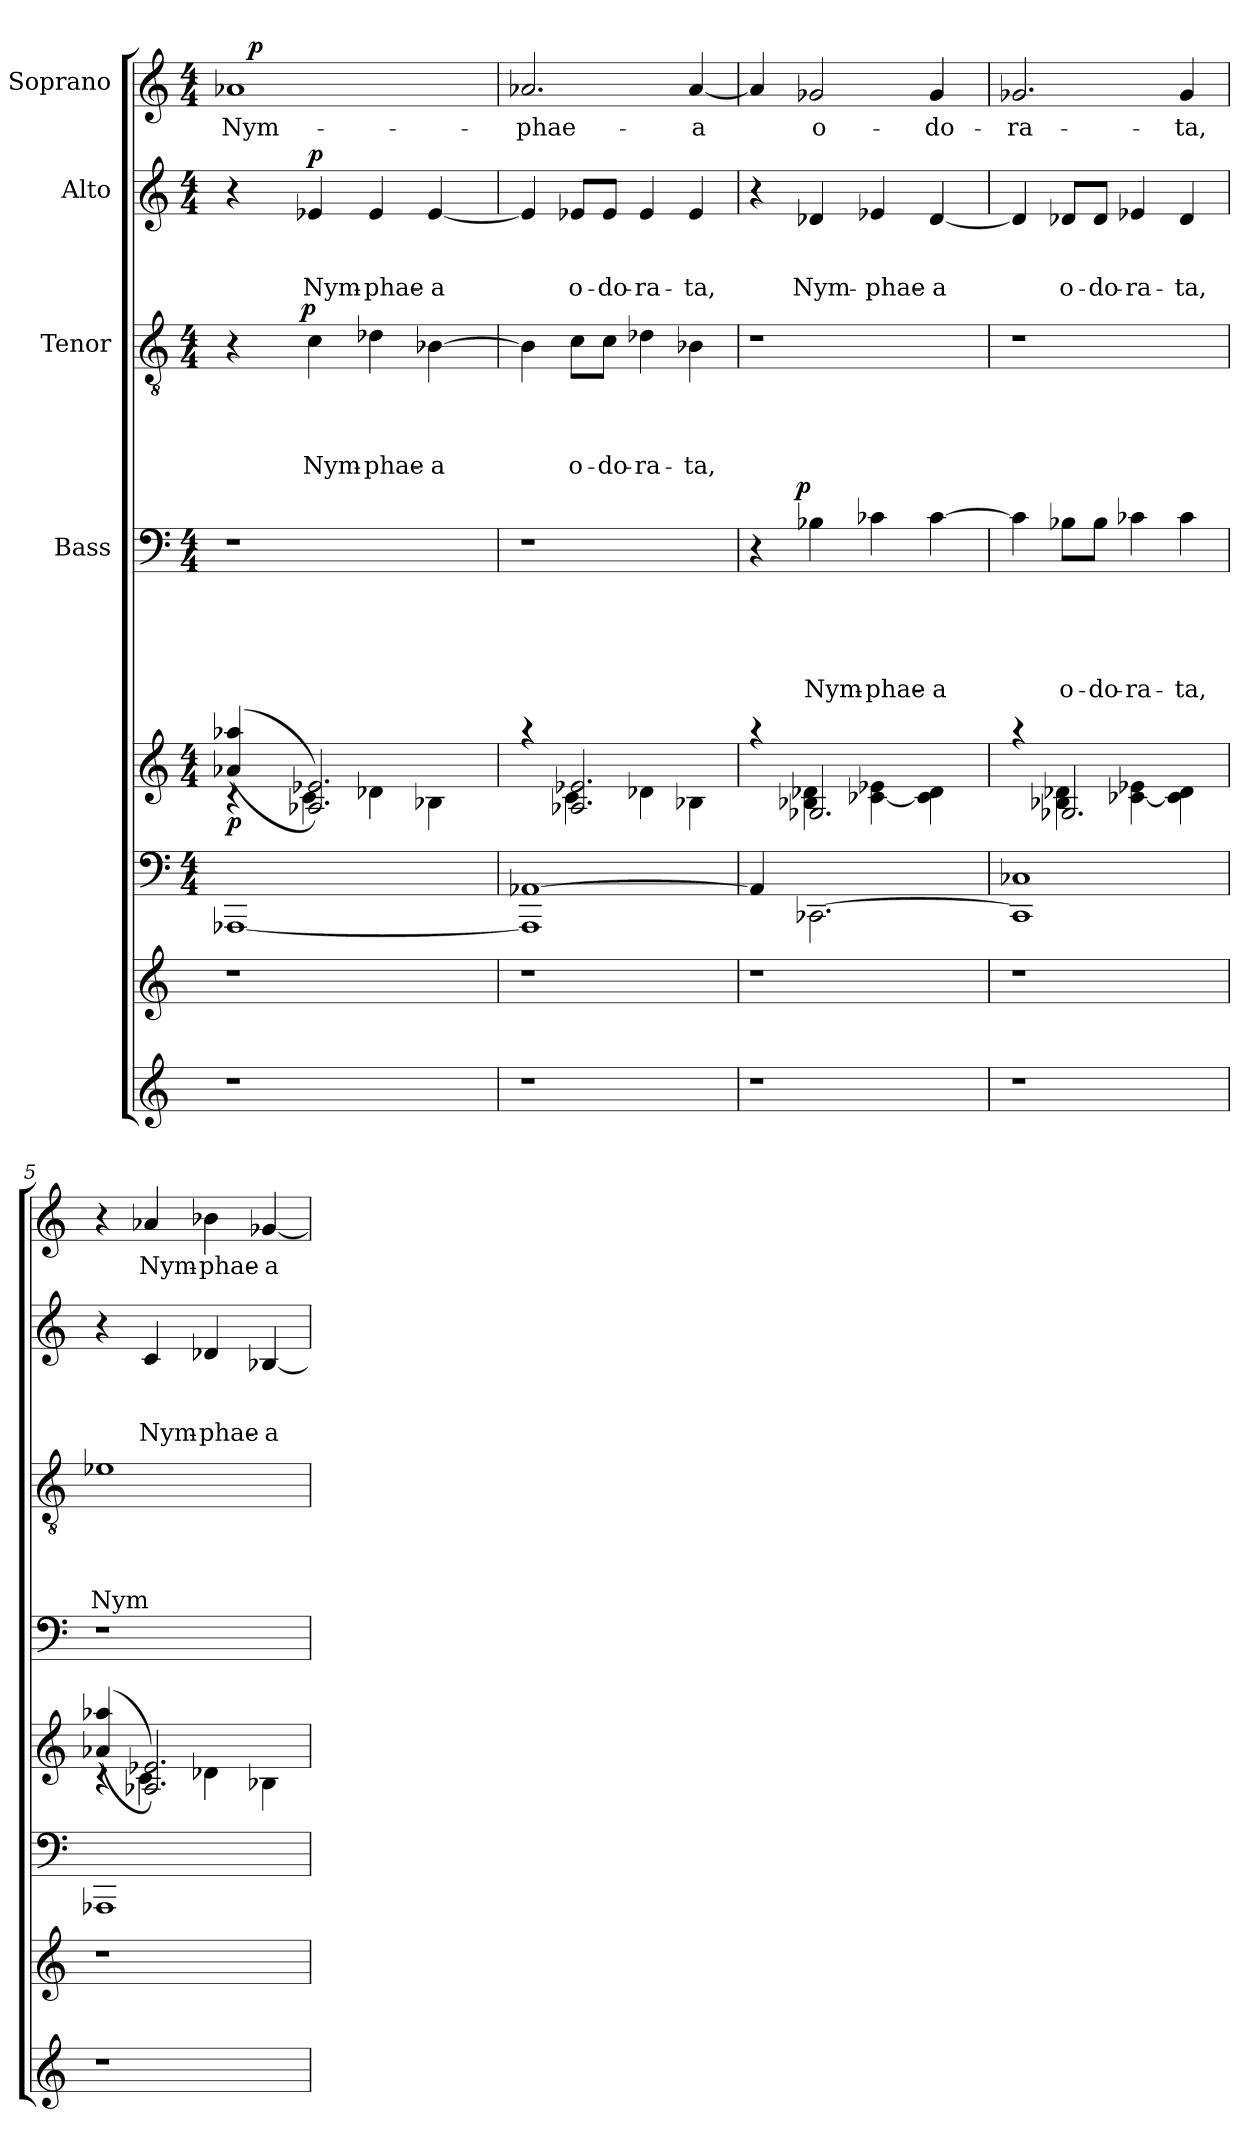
**kern	**kern	**kern	**kern	**dynam	**kern	**text	**text	**text	**text	**text	**dynam	**kern	**text	**text	**text	**text	**dynam	**kern	**text	**text	**text	**dynam	**kern	**text	**dynam
*part8	*part7	*part6	*part5	*part5	*part4	*part4	*part4	*part4	*part4	*part4	*part4	*part3	*part3	*part3	*part3	*part3	*part3	*part2	*part2	*part2	*part2	*part2	*part1	*part1	*part1
*staff8	*staff7	*staff6	*staff5	*staff5	*staff4	*staff4	*staff4	*staff4	*staff4	*staff4	*staff4	*staff3	*staff3	*staff3	*staff3	*staff3	*staff3	*staff2	*staff2	*staff2	*staff2	*staff2	*staff1	*staff1	*staff1
*	*	*	*	*	*I"Bass	*	*	*	*	*	*	*I"Tenor	*	*	*	*	*	*I"Alto	*	*	*	*	*I"Soprano	*	*
*clefG2	*clefG2	*clefF4	*clefG2	*	*clefF4	*	*	*	*	*	*	*clefGv2	*	*	*	*	*	*clefG2	*	*	*	*	*clefG2	*	*
*k[]	*k[]	*k[]	*k[]	*	*k[]	*	*	*	*	*	*	*k[]	*	*	*	*	*	*k[]	*	*	*	*	*k[]	*	*
*C:	*C:	*C:	*C:	*	*C:	*	*	*	*	*	*	*C:	*	*	*	*	*	*C:	*	*	*	*	*C:	*	*
*	*	*M4/4	*M4/4	*	*M4/4	*	*	*	*	*	*	*M4/4	*	*	*	*	*	*M4/4	*	*	*	*	*M4/4	*	*
*MM120	*MM120	*MM120	*MM120	*	*MM120	*	*	*	*	*	*	*MM120	*	*	*	*	*	*MM120	*	*	*	*	*MM120	*	*
=1	=1	=1	=1	=1	=1	=1	=1	=1	=1	=1	=1	=1	=1	=1	=1	=1	=1	=1	=1	=1	=1	=1	=1	=1	=1
*	*	*	*^	*	*	*	*	*	*	*	*	*	*	*	*	*	*	*	*	*	*	*	*	*	*
!	!	!	!	!	!	!	!	!	!	!	!	!	!	!	!	!	!	!	!	!	!	!	!	!LO:TX:a:B:t=Moderately slow	!	!
!	!	!	!	!	!	!	!	!	!	!	!	!	!	!	!	!	!	!	!	!	!	!	!	!LO:TX:a:B:t=ca80	!	!
!	!	!	!	!	!LO:DY:b	!	!	!	!	!	!	!	!	!	!	!	!	!	!	!	!	!	!	!	!LO:LY:b	!
*	*	*	*	*	*	*	*	*	*	*	*	*	*^	*	*	*	*	*	*	*	*	*	*	*^	*	*
1r	1r	[<1AAA-X	(<(4a-X/ 4aa-X/	4rB	p	1r	.	.	.	.	.	.	4r	6ryy	.	.	.	.	.	4r	.	.	.	.	1a-X	16ryy	Nym-	.
!	!	!	!	!	!	!	!	!	!	!	!	!	!	!	!	!	!	!	!	!	!	!	!	!	!	!	!	!LO:DY:a
.	.	.	.	.	.	.	.	.	.	.	.	.	.	.	.	.	.	.	.	.	.	.	.	.	.	2...ryy	.	p
.	.	.	.	.	.	.	.	.	.	.	.	.	.	24..ryy	.	.	.	.	.	.	.	.	.	.	.	.	.	.
!	!	!	!	!	!	!	!	!	!	!	!	!	!	!	!	!	!	!	!LO:DY:a	!	!	!	!	!	!	!	!	!
.	.	.	.	.	.	.	.	.	.	.	.	.	.	3%2ryy	.	.	.	.	p	.	.	.	.	.	.	.	.	.
!	!	!	!	!	!	!	!	!	!	!	!	!	!	!	!	!	!	!LO:LY:b	!	!	!	!	!LO:LY:b	!LO:DY:a	!	!	!	!
.	.	.	2.A-X/ 2.e-X/))	4c\	.	.	.	.	.	.	.	.	4c\	.	.	.	.	Nym-	.	4e-X/	.	.	Nym-	p	.	.	.	.
!	!	!	!	!	!	!	!	!	!	!	!	!	!	!	!	!	!	!LO:LY:b:rj	!	!	!	!	!LO:LY:b:rj	!	!	!	!	!
.	.	.	.	4d-X\	.	.	.	.	.	.	.	.	4d-X\	.	.	.	.	-phae-	.	4e-/	.	.	-phae-	.	.	.	.	.
!	!	!	!	!	!	!	!	!	!	!	!	!	!	!	!	!	!	!LO:LY:b	!	!	!	!	!LO:LY:b	!	!	!	!	!
.	.	.	.	4B-X\	.	.	.	.	.	.	.	.	[>4B-X\	.	.	.	.	-a	.	[<4e-/	.	.	-a	.	.	.	.	.
.	.	.	.	.	.	.	.	.	.	.	.	.	.	12ryy	.	.	.	.	.	.	.	.	.	.	.	.	.	.
.	.	.	.	.	.	.	.	.	.	.	.	.	.	96ryy	.	.	.	.	.	.	.	.	.	.	.	.	.	.
=2	=2	=2	=2	=2	=2	=2	=2	=2	=2	=2	=2	=2	=2	=2	=2	=2	=2	=2	=2	=2	=2	=2	=2	=2	=2	=2	=2	=2
!	!	!	!	!	!	!	!	!	!	!	!	!	!	!	!	!	!	!	!	!	!	!	!	!	!	!	!LO:LY:b	!
*	*	*	*	*	*	*	*	*	*	*	*	*	*v	*v	*	*	*	*	*	*	*	*	*	*	*v	*v	*	*
1r	1r	1AAA-] [>1AA-X	4raa	4ryy	.	1r	.	.	.	.	.	.	4B-\]	.	.	.	.	.	4e-/]	.	.	.	.	2.a-X/	-phae-	.
!	!	!	!	!	!	!	!	!	!	!	!	!	!	!	!	!	!LO:LY:b:rj	!	!	!	!	!LO:LY:b:rj	!	!	!	!
.	.	.	2.A-X/ 2.e-X/	4c\	.	.	.	.	.	.	.	.	8c\L	.	.	.	o-	.	8e-X/L	.	.	o-	.	.	.	.
!	!	!	!	!	!	!	!	!	!	!	!	!	!	!	!	!	!LO:LY:b	!	!	!	!	!LO:LY:b	!	!	!	!
.	.	.	.	.	.	.	.	.	.	.	.	.	8c\J	.	.	.	-do-	.	8e-/J	.	.	-do-	.	.	.	.
!	!	!	!	!	!	!	!	!	!	!	!	!	!	!	!	!	!LO:LY:b	!	!	!	!	!LO:LY:b	!	!	!	!
.	.	.	.	4d-X\	.	.	.	.	.	.	.	.	4d-X\	.	.	.	-ra-	.	4e-/	.	.	-ra-	.	.	.	.
!	!	!	!	!	!	!	!	!	!	!	!	!	!	!	!	!	!LO:LY:b	!	!	!	!	!LO:LY:b	!	!	!LO:LY:b	!
.	.	.	.	4B-X\	.	.	.	.	.	.	.	.	4B-X\	.	.	.	-ta,	.	4e-/	.	.	-ta,	.	[<4a-/	-a	.
=3	=3	=3	=3	=3	=3	=3	=3	=3	=3	=3	=3	=3	=3	=3	=3	=3	=3	=3	=3	=3	=3	=3	=3	=3	=3	=3
*	*	*	*	*	*	*^	*	*	*	*	*	*	*	*	*	*	*	*	*	*	*	*	*	*	*	*
1r	1r	4AA-/]	4raa	4ryy	.	4r	8..ryy	.	.	.	.	.	.	1r	.	.	.	.	.	4r	.	.	.	.	4a-/]	.	.
!	!	!	!	!	!	!	!	!	!	!	!	!	!LO:DY:a	!	!	!	!	!	!	!	!	!	!	!	!	!	!
.	.	.	.	.	.	.	2ryy	.	.	.	.	.	p	.	.	.	.	.	.	.	.	.	.	.	.	.	.
!	!	!	!	!	!	!	!	!	!	!	!	!LO:LY:b	!	!	!	!	!	!	!	!	!	!	!LO:LY:b	!	!	!LO:LY:b	!
.	.	[<2.CC-X\	2.G-X/	4B-X\ 4d-X\	.	4B-X\	.	.	.	.	.	Nym-	.	.	.	.	.	.	.	4d-X/	.	.	Nym-	.	2g-X/	o-	.
!	!	!	!	!	!	!	!	!	!	!	!	!LO:LY:b:rj	!	!	!	!	!	!	!	!	!	!	!LO:LY:b:rj	!	!	!	!
.	.	.	.	[<4c-X\ 4e-X\	.	4c-X\	.	.	.	.	.	-phae-	.	.	.	.	.	.	.	4e-X/	.	.	-phae-	.	.	.	.
.	.	.	.	.	.	.	4ryy	.	.	.	.	.	.	.	.	.	.	.	.	.	.	.	.	.	.	.	.
!	!	!	!	!	!	!	!	!	!	!	!	!LO:LY:b	!	!	!	!	!	!	!	!	!	!	!LO:LY:b	!	!	!LO:LY:b	!
.	.	.	.	4c-\] 4d-\	.	[>4c-\	.	.	.	.	.	-a	.	.	.	.	.	.	.	[<4d-/	.	.	-a	.	4g-/	-do-	.
.	.	.	.	.	.	.	32ryy	.	.	.	.	.	.	.	.	.	.	.	.	.	.	.	.	.	.	.	.
=4	=4	=4	=4	=4	=4	=4	=4	=4	=4	=4	=4	=4	=4	=4	=4	=4	=4	=4	=4	=4	=4	=4	=4	=4	=4	=4	=4
!	!	!	!	!	!	!	!	!	!	!	!	!	!	!	!	!	!	!	!	!	!	!	!	!	!	!LO:LY:b	!
*	*	*	*	*	*	*v	*v	*	*	*	*	*	*	*	*	*	*	*	*	*	*	*	*	*	*	*	*
1r	1r	1CC-] 1C-X	4raa	4ryy	.	4c-\]	.	.	.	.	.	.	1r	.	.	.	.	.	4d-/]	.	.	.	.	2.g-X/	-ra-	.
!	!	!	!	!	!	!	!	!	!	!	!LO:LY:b	!	!	!	!	!	!	!	!	!	!	!LO:LY:b	!	!	!	!
.	.	.	2.G-X/	4B-X\ 4d-X\	.	8B-X\L	.	.	.	.	o-	.	.	.	.	.	.	.	8d-X/L	.	.	o-	.	.	.	.
!	!	!	!	!	!	!	!	!	!	!	!LO:LY:b	!	!	!	!	!	!	!	!	!	!	!LO:LY:b	!	!	!	!
.	.	.	.	.	.	8B-\J	.	.	.	.	-do-	.	.	.	.	.	.	.	8d-/J	.	.	-do-	.	.	.	.
!	!	!	!	!	!	!	!	!	!	!	!LO:LY:b:rj	!	!	!	!	!	!	!	!	!	!	!LO:LY:b:rj	!	!	!	!
.	.	.	.	[<4c-X\ 4e-X\	.	4c-X\	.	.	.	.	-ra-	.	.	.	.	.	.	.	4e-X/	.	.	-ra-	.	.	.	.
!	!	!	!	!	!	!	!	!	!	!	!LO:LY:b	!	!	!	!	!	!	!	!	!	!	!LO:LY:b	!	!	!LO:LY:b	!
.	.	.	.	4c-\] 4d-\	.	4c-\	.	.	.	.	-ta,	.	.	.	.	.	.	.	4d-/	.	.	-ta,	.	4g-/	-ta,	.
=5	=5	=5	=5	=5	=5	=5	=5	=5	=5	=5	=5	=5	=5	=5	=5	=5	=5	=5	=5	=5	=5	=5	=5	=5	=5	=5
!	!	!	!	!	!	!	!	!	!	!	!	!	!	!	!	!	!LO:LY:b	!	!	!	!	!	!	!	!	!
1r	1r	1AAA-X	(<(4a-X/ 4aa-X/	4rB	.	1r	.	.	.	.	.	.	1e-X	.	.	.	Nym-	.	4r	.	.	.	.	4r	.	.
!	!	!	!	!	!	!	!	!	!	!	!	!	!	!	!	!	!	!	!	!	!	!LO:LY:b	!	!	!LO:LY:b	!
.	.	.	2.A-X/ 2.e-X/))	4c\	.	.	.	.	.	.	.	.	.	.	.	.	.	.	4c/	.	.	Nym-	.	4a-X/	Nym-	.
!	!	!	!	!	!	!	!	!	!	!	!	!	!	!	!	!	!	!	!	!	!	!LO:LY:b:rj	!	!	!LO:LY:b:rj	!
.	.	.	.	4d-X\	.	.	.	.	.	.	.	.	.	.	.	.	.	.	4d-X/	.	.	-phae-	.	4b-X\	-phae-	.
!	!	!	!	!	!	!	!	!	!	!	!	!	!	!	!	!	!	!	!	!	!	!LO:LY:b	!	!	!LO:LY:b	!
.	.	.	.	4B-X\	.	.	.	.	.	.	.	.	.	.	.	.	.	.	[<4B-X/	.	.	-a	.	[<4g-X/	-a	.
*	*	*	*v	*v	*	*	*	*	*	*	*	*	*	*	*	*	*	*	*	*	*	*	*	*	*	*
=	=	=	=	=	=	=	=	=	=	=	=	=	=	=	=	=	=	=	=	=	=	=	=	=	=
*-	*-	*-	*-	*-	*-	*-	*-	*-	*-	*-	*-	*-	*-	*-	*-	*-	*-	*-	*-	*-	*-	*-	*-	*-	*-
